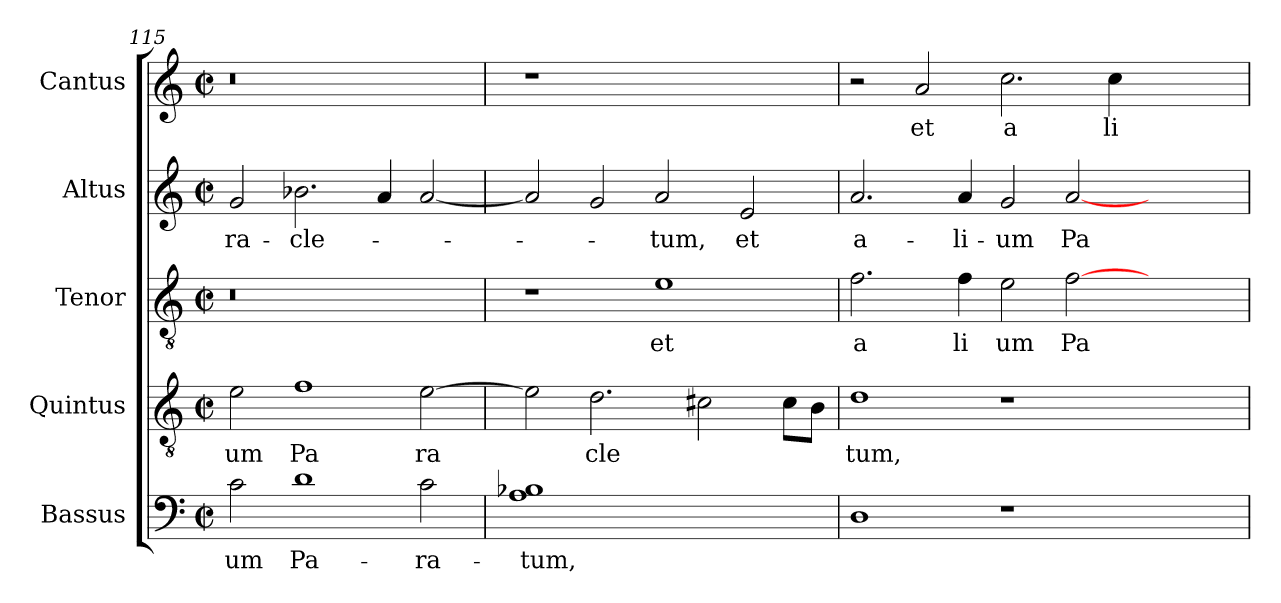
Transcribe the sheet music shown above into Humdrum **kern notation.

**kern	**text	**kern	**text	**kern	**text	**kern	**text	**kern	**text
*part5	*part5	*part4	*part4	*part3	*part3	*part2	*part2	*part1	*part1
*staff5	*staff5	*staff4	*staff4	*staff3	*staff3	*staff2	*staff2	*staff1	*staff1
*I"Bassus	*	*I"Quintus	*	*I"Tenor	*	*I"Altus	*	*I"Cantus	*
*clefF4	*	*clefGv2	*	*clefGv2	*	*clefG2	*	*clefG2	*
*M2/2	*	*M2/2	*	*M2/2	*	*M2/2	*	*M2/2	*
*met(c|)	*	*met(c|)	*	*met(c|)	*	*met(c|)	*	*met(c|)	*
=115	=115	=115	=115	=115	=115	=115	=115	=115	=115
!	!LO:LY:b:cj	!	!LO:LY:b:cj	!	!	!	!LO:LY:b:cj	!	!
2c\	-um	2e\	um	0r	.	2g/	-ra-	0r	.
!	!LO:LY:b:cj	!	!LO:LY:b:cj	!	!	!	!LO:LY:b	!	!
1d	Pa-	1f	Pa	.	.	2.b-X\	-cle-	.	.
.	.	.	.	.	.	4a/	.	.	.
!	!LO:LY:b:cj	!	!LO:LY:b:cj	!	!	!	!	!	!
2c\	-ra-	[>2e\	ra	.	.	[<2a/	.	.	.
=116	=116	=116	=116	=116	=116	=116	=116	=116	=116
!	!LO:LY:b	!	!	!	!	!	!	!	!
1B-X 1A	-tum,	2e\]	.	1r	.	2a/]	.	1r	.
!	!	!	!LO:LY:b	!	!	!	!	!	!
.	.	2.d\	cle	.	.	2g/	.	.	.
!	!	!	!	!	!LO:LY:b:cj	!	!LO:LY:b:cj	!	!
1ryy	.	.	.	1e	et	2a/	-tum,	1ryy	.
.	.	2c#\	.	.	.	.	.	.	.
!	!	!	!	!	!	!	!LO:LY:b:cj	!	!
.	.	.	.	.	.	2e/	et	.	.
.	.	8c#\L	.	.	.	.	.	.	.
.	.	8B\J	.	.	.	.	.	.	.
=117	=117	=117	=117	=117	=117	=117	=117	=117	=117
!	!	!	!LO:LY:b:cj	!	!LO:LY:b:cj	!	!LO:LY:b:cj	!	!
1D	.	1d	tum,	2.f\	a	2.a/	a-	2r	.
!	!	!	!	!	!	!	!	!	!LO:LY:b:cj
.	.	.	.	.	.	.	.	2a/	et
!	!	!	!	!	!LO:LY:b:cj	!	!LO:LY:b:cj	!	!
.	.	.	.	4f\	li	4a/	-li-	.	.
!LO:N:vis=1	!	!LO:N:vis=1	!	!	!LO:LY:b:cj	!	!LO:LY:b:cj	!	!LO:LY:b:cj
0r	.	0r	.	2e\	um	2g/	-um	2.cc\	a
!	!	!	!	!	!LO:LY:b	!	!LO:LY:b	!	!
.	.	.	.	[>2f\	Pa	[<2a/	Pa-	.	.
!	!	!	!	!	!	!	!	!	!LO:LY:b:cj
.	.	.	.	.	.	.	.	4cc\	li
.	.	.	.	1ryy	.	1ryy	.	1ryy	.
=	=	=	=	=	=	=	=	=	=
*-	*-	*-	*-	*-	*-	*-	*-	*-	*-
